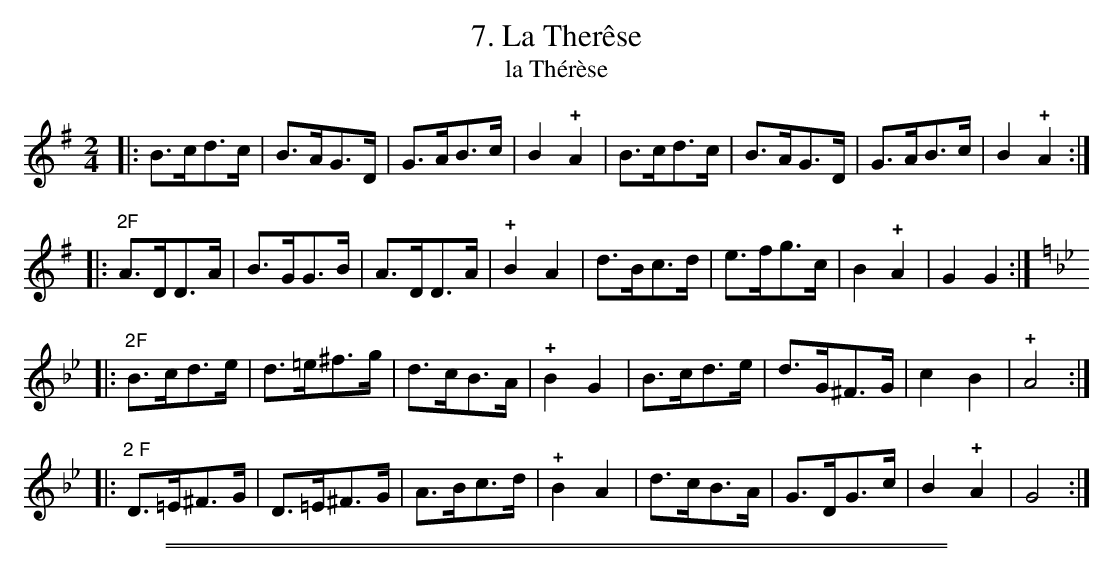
X:1
T: 7. La Ther\^ese
T: la Th\'er\`ese
M: 2/4
L: 1/8
K: G
|:\
B>cd>c | B>AG>D | G>AB>c | B2!+!A2 |\
B>cd>c | B>AG>D | G>AB>c | B2!+!A2 :|
|:\
"2F"A>DD>A | B>GG>B | A>DD>A | !+!B2A2 |\
d>Bc>d | e>fg>c | B2!+!A2 | G2G2 :|
K:Gm
|:\
"2F"B>cd>e | d>=e^f>g | d>cB>A | !+!B2G2 |\
B>cd>e | d>G^F>G | c2B2 | !+!A4 :|
|:\
"2 F"D>=E^F>G | D>=E^F>G | A>Bc>d | !+!B2A2 |\
d>cB>A | G>DG>c | B2!+!A2 | G4 :|
